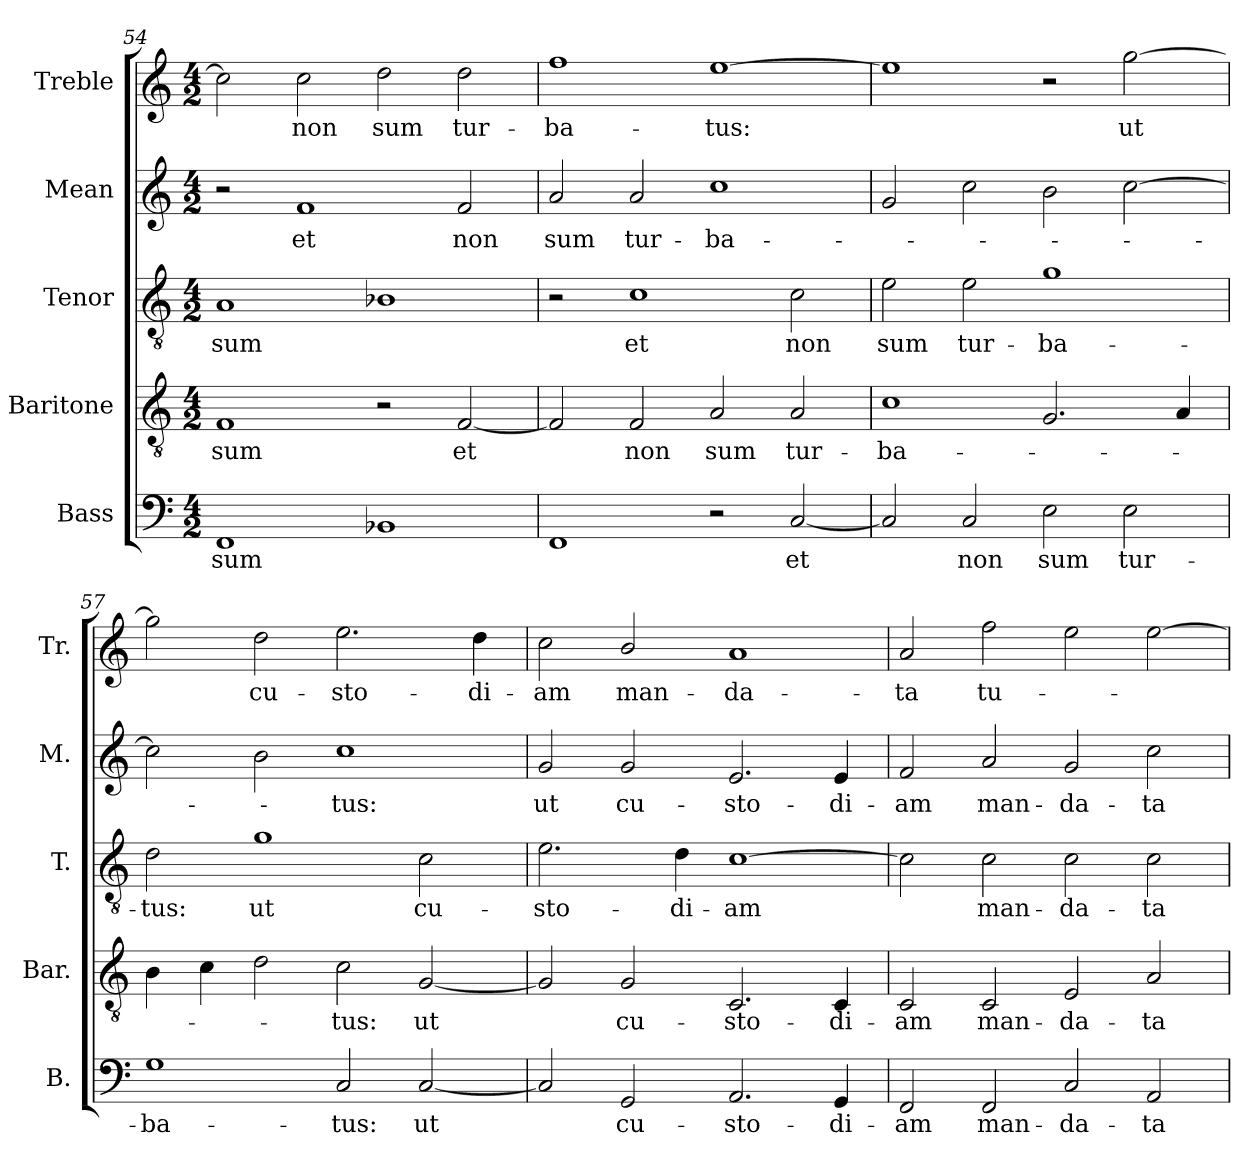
**kern	**text	**kern	**text	**kern	**text	**kern	**text	**kern	**text
*part5	*part5	*part4	*part4	*part3	*part3	*part2	*part2	*part1	*part1
*staff5	*staff5	*staff4	*staff4	*staff3	*staff3	*staff2	*staff2	*staff1	*staff1
*I"Bass	*	*I"Baritone	*	*I"Tenor	*	*I"Mean	*	*I"Treble	*
*I'B.	*	*I'Bar.	*	*I'T.	*	*I'M.	*	*I'Tr.	*
*clefF4	*	*clefGv2	*	*clefGv2	*	*clefG2	*	*clefG2	*
*	*	*ITrd7c12	*	*ITrd7c12	*	*	*	*	*
*k[]	*	*k[]	*	*k[]	*	*k[]	*	*k[]	*
*C:	*	*C:	*	*C:	*	*C:	*	*C:	*
*M4/2	*	*M4/2	*	*M4/2	*	*M4/2	*	*M4/2	*
=54	=54	=54	=54	=54	=54	=54	=54	=54	=54
!	!LO:LY:b:color=#000000	!	!	!	!	!	!	!	!
!	!	!	!LO:LY:b:color=#000000	!	!	!	!	!	!
!	!	!	!	!	!LO:LY:b:color=#000000	!	!	!	!
1FFi	sum	1FFi	sum	1AAi	sum	2r	.	2cci\]	.
!	!	!	!	!	!	!	!LO:LY:b:color=#000000	!	!
!	!	!	!	!	!	!	!	!	!LO:LY:b:color=#000000
.	.	.	.	.	.	1fi	et	2cci\	non
!	!	!	!	!	!	!	!	!	!LO:LY:b:color=#000000
1BB-Xi	.	2r	.	1BB-Xi	.	.	.	2ddi\	sum
!	!	!	!LO:LY:b:color=#000000	!	!	!	!	!	!
!	!	!	!	!	!	!	!LO:LY:b:color=#000000	!	!
!	!	!	!	!	!	!	!	!	!LO:LY:b:color=#000000
.	.	[2FFi/	et	.	.	2fi/	non	2ddi\	tur-
=55	=55	=55	=55	=55	=55	=55	=55	=55	=55
!	!	!	!	!	!	!	!LO:LY:b:color=#000000	!	!
!	!	!	!	!	!	!	!	!	!LO:LY:b:color=#000000
1FFi	.	2FFi/]	.	2r	.	2ai/	sum	1ffi	-ba-
!	!	!	!LO:LY:b:color=#000000	!	!	!	!	!	!
!	!	!	!	!	!LO:LY:b:color=#000000	!	!	!	!
!	!	!	!	!	!	!	!LO:LY:b:color=#000000	!	!
.	.	2FFi/	non	1Ci	et	2ai/	tur-	.	.
!	!	!	!LO:LY:b:color=#000000	!	!	!	!	!	!
!	!	!	!	!	!	!	!LO:LY:b:color=#000000	!	!
!	!	!	!	!	!	!	!	!	!LO:LY:b:color=#000000
2r	.	2AAi/	sum	.	.	1cci	-ba-	[1eei	-tus:
!	!LO:LY:b:color=#000000	!	!	!	!	!	!	!	!
!	!	!	!LO:LY:b:color=#000000	!	!	!	!	!	!
!	!	!	!	!	!LO:LY:b:color=#000000	!	!	!	!
[2Ci/	et	2AAi/	tur-	2Ci\	non	.	.	.	.
=56	=56	=56	=56	=56	=56	=56	=56	=56	=56
!	!	!	!LO:LY:b:color=#000000	!	!	!	!	!	!
!	!	!	!	!	!LO:LY:b:color=#000000	!	!	!	!
2Ci/]	.	1Ci	-ba-	2Ei\	sum	2gi/	.	1eei]	.
!	!LO:LY:b:color=#000000	!	!	!	!	!	!	!	!
!	!	!	!	!	!LO:LY:b:color=#000000	!	!	!	!
2Ci/	non	.	.	2Ei\	tur-	2cci\	.	.	.
!	!LO:LY:b:color=#000000	!	!	!	!	!	!	!	!
!	!	!	!	!	!LO:LY:b:color=#000000	!	!	!	!
2Ei\	sum	2.GGi/	.	1Gi	-ba-	2bi\	.	2r	.
!	!LO:LY:b:color=#000000	!	!	!	!	!	!	!	!
!	!	!	!	!	!	!	!	!	!LO:LY:b:color=#000000
2Ei\	tur-	.	.	.	.	[2cci\	.	[2ggi\	ut
.	.	4AAi/	.	.	.	.	.	.	.
=57	=57	=57	=57	=57	=57	=57	=57	=57	=57
!	!LO:LY:b:color=#000000	!	!	!	!	!	!	!	!
!	!	!	!	!	!LO:LY:b:color=#000000	!	!	!	!
1Gi	-ba-	4BBi\	.	2Di\	-tus:	2cci\]	.	2ggi\]	.
.	.	4Ci\	.	.	.	.	.	.	.
!	!	!	!	!	!LO:LY:b:color=#000000	!	!	!	!
!	!	!	!	!	!	!	!	!	!LO:LY:b:color=#000000
.	.	2Di\	.	1Gi	ut	2bi\	.	2ddi\	cu-
!	!LO:LY:b:color=#000000	!	!	!	!	!	!	!	!
!	!	!	!LO:LY:b:color=#000000	!	!	!	!	!	!
!	!	!	!	!	!	!	!LO:LY:b:color=#000000	!	!
!	!	!	!	!	!	!	!	!	!LO:LY:b:color=#000000
2Ci/	-tus:	2Ci\	-tus:	.	.	1cci	-tus:	2.eei\	-sto-
!	!LO:LY:b:color=#000000	!	!	!	!	!	!	!	!
!	!	!	!LO:LY:b:color=#000000	!	!	!	!	!	!
!	!	!	!	!	!LO:LY:b:color=#000000	!	!	!	!
[2Ci/	ut	[2GGi/	ut	2Ci\	cu-	.	.	.	.
!	!	!	!	!	!	!	!	!	!LO:LY:b:color=#000000
.	.	.	.	.	.	.	.	4ddi\	-di-
!!LO:LB:g=z
=58	=58	=58	=58	=58	=58	=58	=58	=58	=58
!	!	!	!	!	!LO:LY:b:color=#000000	!	!	!	!
!	!	!	!	!	!	!	!LO:LY:b:color=#000000	!	!
!	!	!	!	!	!	!	!	!	!LO:LY:b:color=#000000
2Ci/]	.	2GGi/]	.	2.Ei\	-sto-	2gi/	ut	2cci\	-am
!	!LO:LY:b:color=#000000	!	!	!	!	!	!	!	!
!	!	!	!LO:LY:b:color=#000000	!	!	!	!	!	!
!	!	!	!	!	!	!	!LO:LY:b:color=#000000	!	!
!	!	!	!	!	!	!	!	!	!LO:LY:b:color=#000000
2GGi/	cu-	2GGi/	cu-	.	.	2gi/	cu-	2bi/	man-
!	!	!	!	!	!LO:LY:b:color=#000000	!	!	!	!
.	.	.	.	4Di\	-di-	.	.	.	.
!	!LO:LY:b:color=#000000	!	!	!	!	!	!	!	!
!	!	!	!LO:LY:b:color=#000000	!	!	!	!	!	!
!	!	!	!	!	!LO:LY:b:color=#000000	!	!	!	!
!	!	!	!	!	!	!	!LO:LY:b:color=#000000	!	!
!	!	!	!	!	!	!	!	!	!LO:LY:b:color=#000000
2.AAi/	-sto-	2.CCi/	-sto-	[1Ci	-am	2.ei/	-sto-	1ai	-da-
!	!LO:LY:b:color=#000000	!	!	!	!	!	!	!	!
!	!	!	!LO:LY:b:color=#000000	!	!	!	!	!	!
!	!	!	!	!	!	!	!LO:LY:b:color=#000000	!	!
4GGi/	-di-	4CCi/	-di-	.	.	4ei/	-di-	.	.
=59	=59	=59	=59	=59	=59	=59	=59	=59	=59
!	!LO:LY:b:color=#000000	!	!	!	!	!	!	!	!
!	!	!	!LO:LY:b:color=#000000	!	!	!	!	!	!
!	!	!	!	!	!	!	!LO:LY:b:color=#000000	!	!
!	!	!	!	!	!	!	!	!	!LO:LY:b:color=#000000
2FFi/	-am	2CCi/	-am	2Ci\]	.	2fi/	-am	2ai/	-ta
!	!LO:LY:b:color=#000000	!	!	!	!	!	!	!	!
!	!	!	!LO:LY:b:color=#000000	!	!	!	!	!	!
!	!	!	!	!	!LO:LY:b:color=#000000	!	!	!	!
!	!	!	!	!	!	!	!LO:LY:b:color=#000000	!	!
!	!	!	!	!	!	!	!	!	!LO:LY:b:color=#000000
2FFi/	man-	2CCi/	man-	2Ci\	man-	2ai/	man-	2ffi\	tu-
!	!LO:LY:b:color=#000000	!	!	!	!	!	!	!	!
!	!	!	!LO:LY:b:color=#000000	!	!	!	!	!	!
!	!	!	!	!	!LO:LY:b:color=#000000	!	!	!	!
!	!	!	!	!	!	!	!LO:LY:b:color=#000000	!	!
2Ci/	-da-	2EEi/	-da-	2Ci\	-da-	2gi/	-da-	2eei\	.
!	!LO:LY:b:color=#000000	!	!	!	!	!	!	!	!
!	!	!	!LO:LY:b:color=#000000	!	!	!	!	!	!
!	!	!	!	!	!LO:LY:b:color=#000000	!	!	!	!
!	!	!	!	!	!	!	!LO:LY:b:color=#000000	!	!
2AAi/	-ta	2AAi/	-ta	2Ci\	-ta	2cci\	-ta	[2eei\	.
=	=	=	=	=	=	=	=	=	=
*-	*-	*-	*-	*-	*-	*-	*-	*-	*-
